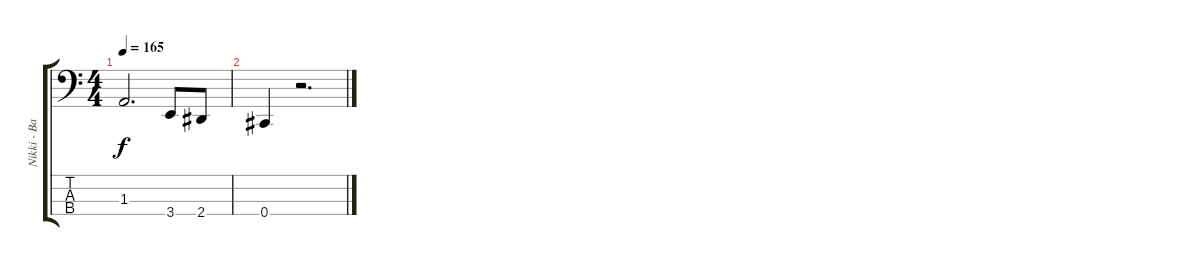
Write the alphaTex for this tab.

\track ("Nikki - Bass" "Nikki - Ba") {instrument electricbassfinger}
\staff {score tabs}
\tuning (Gb2 Db2 Ab1 Db1) {hide}
\ts (4 4)
\tempo 165
\clef f4
\ks c
1.3.2{d dy f} 3.4.8 2.4.8 |
0.4.4 r.2{d}
